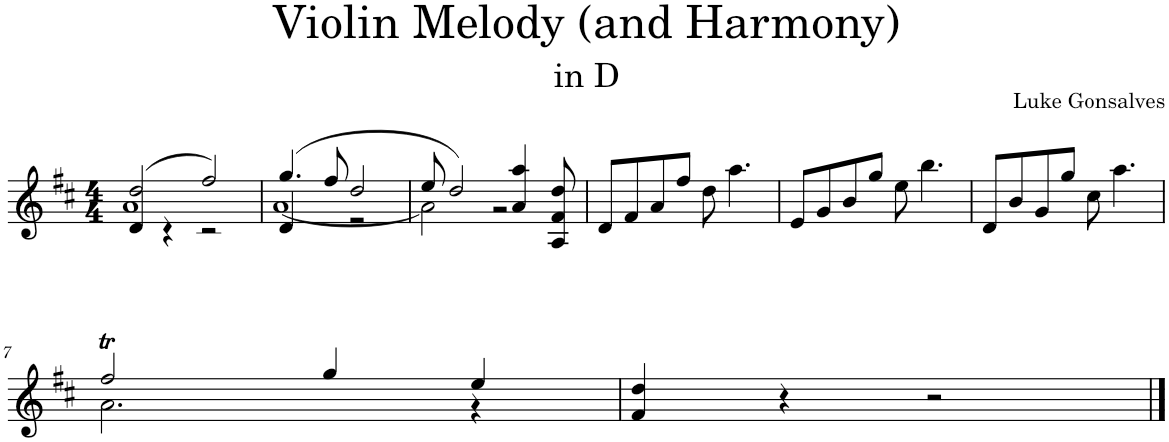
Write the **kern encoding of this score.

**kern
*part1
*staff1
*I"Violin
*I'Vln.
*clefG2
*k[f#c#]
*M4/4
=1
*^
*	*^
(2dd/	1a	4d/
.	.	4r
2ff#/)	.	2r
=2	=2	=2
(4.gg/	[1a	4d/
.	.	4ryy
8ff#/	.	.
2dd/	.	2r
*	*v	*v
=3	=3
8ee/	2a\]
2dd/)	.
.	2r
4a/ 4aa/	.
8A/ 8f#/ 8dd/	.
*v	*v
=4
8d/L
8f#/
8a/
8ff#/J
8dd\
4.aa\
=5
8e/L
8g/
8b/
8gg/J
8ee\
4.bb\
=6
8d/L
8b/
8g/
8gg/J
8cc#\
4.aa\
!!LO:LB:g=z
=7
*^
2ff#t/	2.a\
4gg/	.
4ee/	4r
*v	*v
=8
4f#/ 4dd/
4r
2r
==
*-
